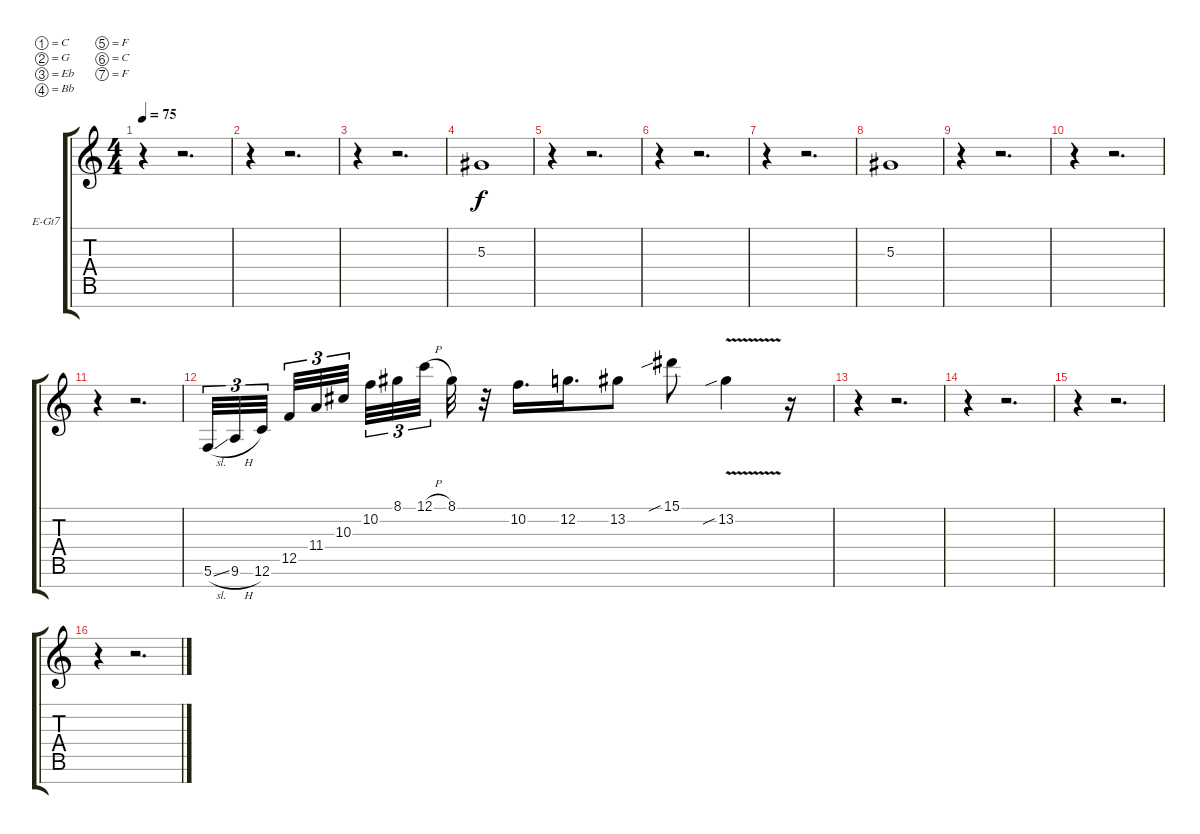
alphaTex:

\bracketExtendMode groupsimilarinstruments
\firstSystemTrackNameOrientation horizontal
\otherSystemsTrackNameOrientation horizontal
\track ("Electric Guitar" "E-Gt7") {instrument electricguitarclean}
\staff {score tabs}
\tuning (C4 G3 Eb3 Bb2 F2 C2 F1)
\ts (4 4)
\tempo 75
\clef g2
\ks c
r.4{dy f} r.2{d} |
r.4 r.2{d} |
r.4 r.2{d} |
5.3.1 |
r.4 r.2{d} |
r.4 r.2{d} |
r.4 r.2{d} |
5.3.1 |
r.4 r.2{d} |
r.4 r.2{d} |
r.4 r.2{d} |
5.6{sl}.32{tu (3 2)} 9.6{h}.32{tu (3 2)} 12.6.32{tu (3 2)} 12.5.32{tu (3 2)} 11.4.32{tu (3 2)} 10.3.32{tu (3 2)} 10.2.32{tu (3 2)} 8.1.32{tu (3 2)} 12.1{h}.32{tu (3 2)} 8.1.32 r.32 10.2.16{d} 12.2.16{d} 13.2.8 15.1{sib}.8 13.2{v sib}.4 r.16 |
r.4 r.2{d} |
r.4 r.2{d} |
r.4 r.2{d} |
r.4 r.2{d}
